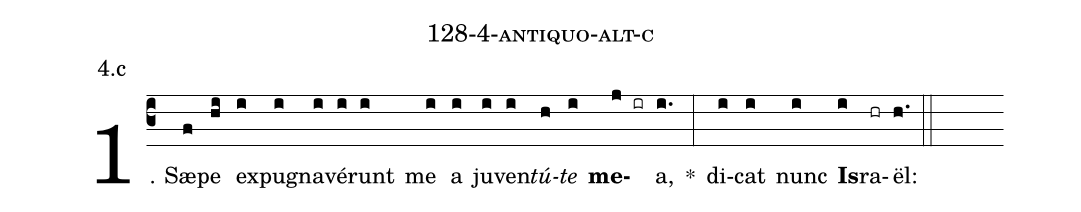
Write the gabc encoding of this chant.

name: 128-4-antiquo-alt-c;
annotation: 4.c;
%%
(c3)1. Sæ(f)pe(hi) ex(i)pu(i)gna(i)vé(i)runt(i) me(i) a(i) ju(i)ven(i)<i>tú</i>(h)<i>te</i>(i) <b>me</b>(j ir)a,(i.) *(:) di(i)cat(i) nunc(i) <b>Is</b>(i)ra(hr)ël:(h.) (::)
